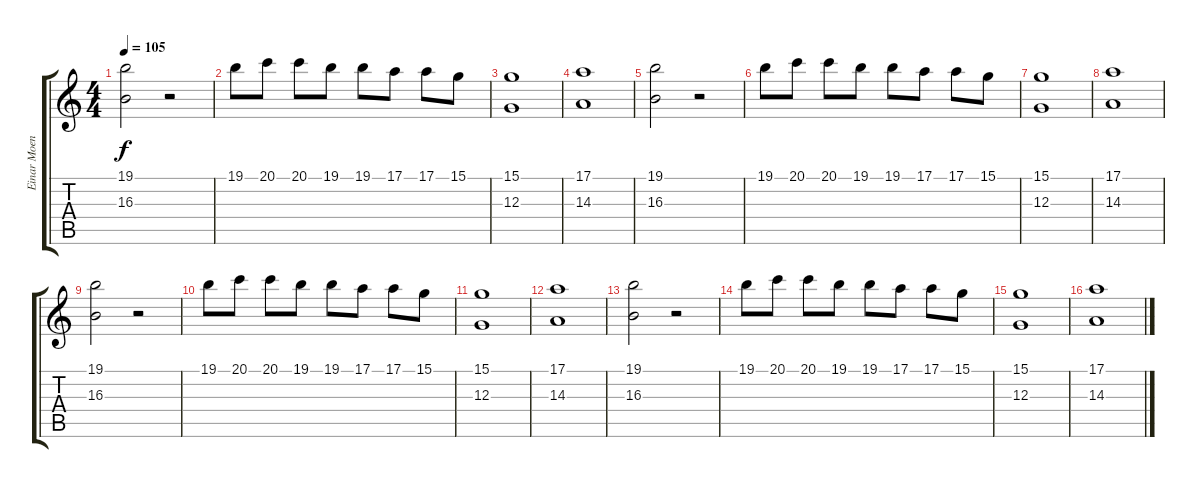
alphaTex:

\track ("Einar Moen" "Einar Moen") {instrument stringensemble2}
\staff {score tabs}
\tuning (E4 B3 G3 D3 A2 E2) {hide}
\ts (4 4)
\tempo 105
\clef g2
\ks c
(19.1 16.3).2{dy f} r.2 |
19.1.8 20.1.8 20.1.8 19.1.8 19.1.8 17.1.8 17.1.8 15.1.8 |
(15.1 12.3).1{instrument stringensemble1} |
(17.1 14.3).1 |
(19.1 16.3).2 r.2 |
19.1.8 20.1.8 20.1.8 19.1.8 19.1.8 17.1.8 17.1.8 15.1.8 |
(15.1 12.3).1{instrument stringensemble1} |
(17.1 14.3).1 |
(19.1 16.3).2 r.2 |
19.1.8 20.1.8 20.1.8 19.1.8 19.1.8 17.1.8 17.1.8 15.1.8 |
(15.1 12.3).1{instrument stringensemble1} |
(17.1 14.3).1 |
(19.1 16.3).2 r.2 |
19.1.8 20.1.8 20.1.8 19.1.8 19.1.8 17.1.8 17.1.8 15.1.8 |
(15.1 12.3).1{instrument stringensemble1} |
(17.1 14.3).1
